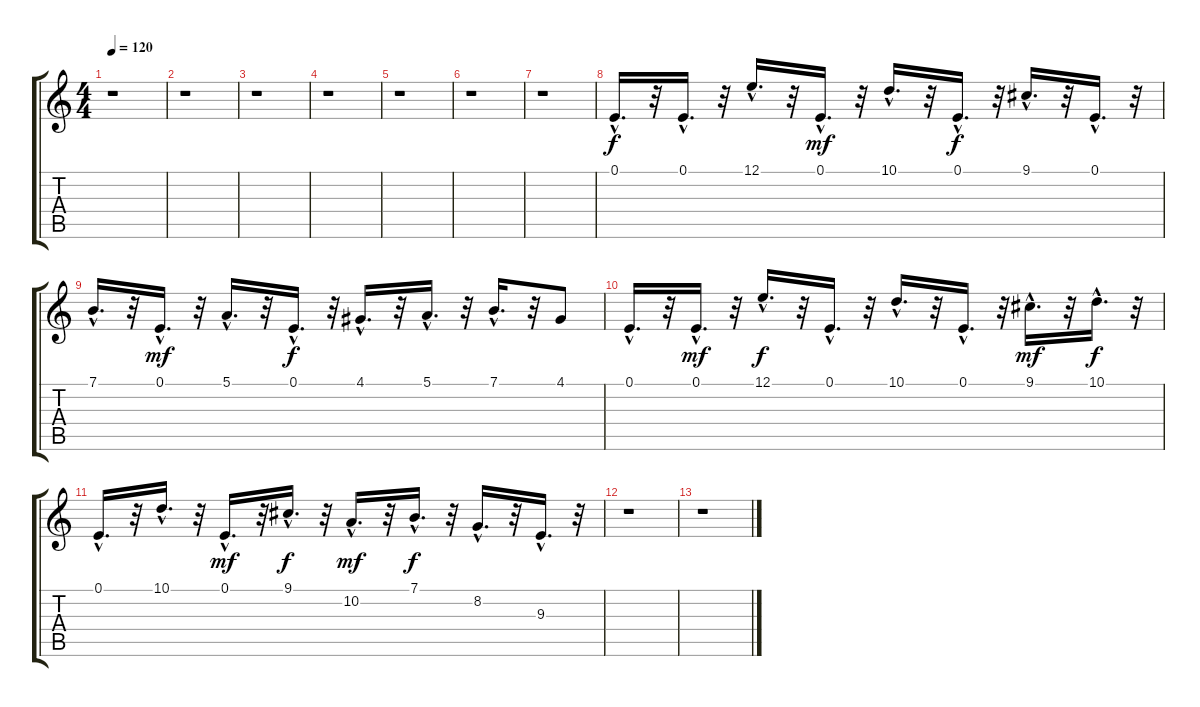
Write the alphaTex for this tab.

\track "" {instrument pad3polysynth}
\staff {score tabs}
\tuning (E4 B3 G3 D3 A2 E2) {hide}
\ts (4 4)
\tempo 120
\clef g2
\ks c
r.1{dy f} |
r.1 |
r.1 |
r.1 |
r.1 |
r.1 |
r.1 |
0.1{hac}.16{d} r.32 0.1{hac}.16{d} r.32 12.1{hac}.16{d} r.32 0.1{hac}.16{d dy mf} r.32 10.1{hac}.16{d} r.32 0.1{hac}.16{d dy f} r.32 9.1{hac}.16{d} r.32 0.1{hac}.16{d} r.32 |
7.1{hac}.16{d} r.32 0.1{hac}.16{d dy mf} r.32 5.1{hac}.16{d} r.32 0.1{hac}.16{d dy f} r.32 4.1{hac}.16{d} r.32 5.1{hac}.16{d} r.32 7.1{hac}.16{d} r.32 4.1.8 |
0.1{hac}.16{d} r.32 0.1{hac}.16{d dy mf} r.32 12.1{hac}.16{d dy f} r.32 0.1{hac}.16{d} r.32 10.1{hac}.16{d} r.32 0.1{hac}.16{d} r.32 9.1{hac}.16{d dy mf} r.32 10.1{hac}.16{d dy f} r.32 |
0.1{hac}.16{d} r.32 10.1{hac}.16{d} r.32 0.1{hac}.16{d dy mf} r.32 9.1{hac}.16{d dy f} r.32 10.2{hac}.16{d dy mf} r.32 7.1{hac}.16{d dy f} r.32 8.2{hac}.16{d} r.32 9.3{hac}.16{d} r.32 |
r.1 |
r.1
